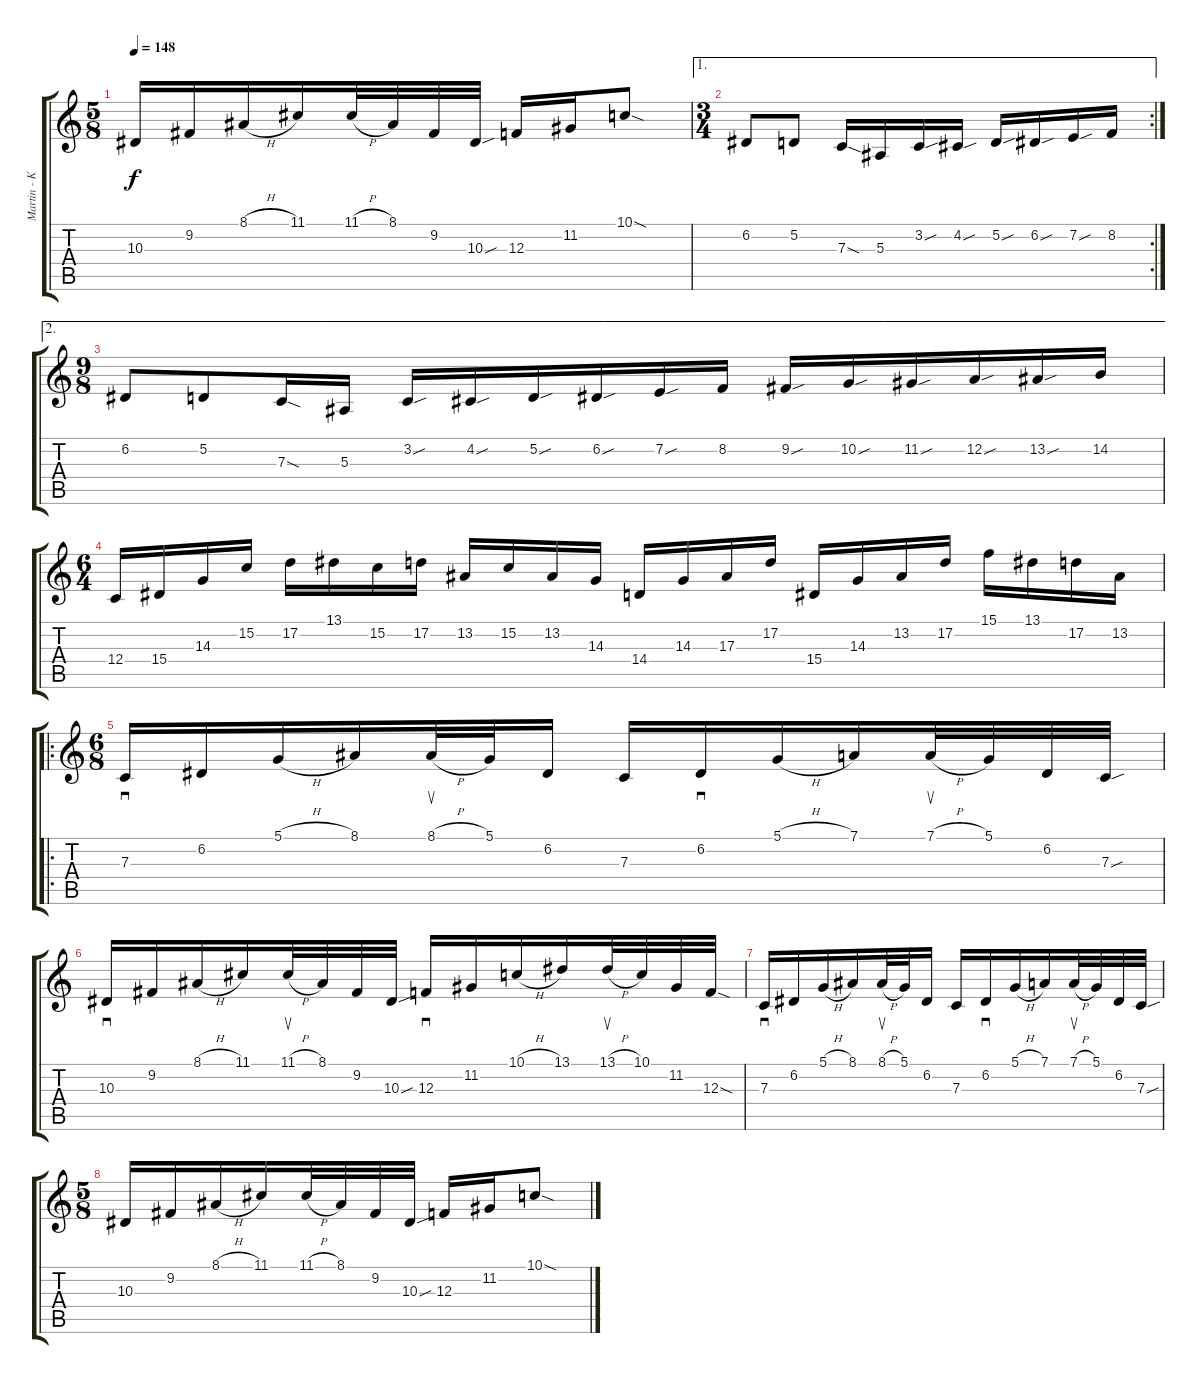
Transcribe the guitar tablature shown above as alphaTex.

\track ("Martin - Keyboards" "Martin - K") {instrument lead1square}
\staff {score tabs}
\tuning (D4 A3 F3 C3 G2 C2) {hide}
\ts (5 8)
\tempo 148
\clef g2
\ks c
10.3.16{dy f} 9.2.16 8.1{h}.16 11.1.16 11.1{h}.32 8.1.32 9.2.32 10.3{sou}.32 12.3.16 11.2.16 10.1{sod}.8 |
\ae 1
\rc 2
\ts (3 4)
6.2.8 5.2.8 7.3{sod}.16 5.3.16 3.2{sou}.16 4.2{sou}.16 5.2{sou}.16 6.2{sou}.16 7.2{sou}.16 8.2.16 |
\ae 2
\ts (9 8)
6.2.8 5.2.8 7.3{sod}.16 5.3.16 3.2{sou}.16 4.2{sou}.16 5.2{sou}.16 6.2{sou}.16 7.2{sou}.16 8.2.16 9.2{sou}.16 10.2{sou}.16 11.2{sou}.16 12.2{sou}.16 13.2{sou}.16 14.2.16 |
\ts (6 4)
12.4.16 15.4.16 14.3.16 15.2.16 17.2.16 13.1.16 15.2.16 17.2.16 13.2.16 15.2.16 13.2.16 14.3.16 14.4.16 14.3.16 17.3.16 17.2.16 15.4.16 14.3.16 13.2.16 17.2.16 15.1.16 13.1.16 17.2.16 13.2.16 |
\ro
\ts (6 8)
7.3.16{sd} 6.2.16 5.1{h}.16 8.1.16 8.1{h}.32{su} 5.1.32 6.2.16 7.3.16 6.2.16{sd} 5.1{h}.16 7.1.16 7.1{h}.32{su} 5.1.32 6.2.32 7.3{sou}.32 |
10.3.16{sd} 9.2.16 8.1{h}.16 11.1.16 11.1{h}.32{su} 8.1.32 9.2.32 10.3{sou}.32 12.3.16{sd} 11.2.16 10.1{h}.16 13.1.16 13.1{h}.32{su} 10.1.32 11.2.32 12.3{sod}.32 |
7.3.16{sd} 6.2.16 5.1{h}.16 8.1.16 8.1{h}.32{su} 5.1.32 6.2.16 7.3.16 6.2.16{sd} 5.1{h}.16 7.1.16 7.1{h}.32{su} 5.1.32 6.2.32 7.3{sou}.32 |
\ts (5 8)
10.3.16 9.2.16 8.1{h}.16 11.1.16 11.1{h}.32 8.1.32 9.2.32 10.3{sou}.32 12.3.16 11.2.16 10.1{sod}.8
